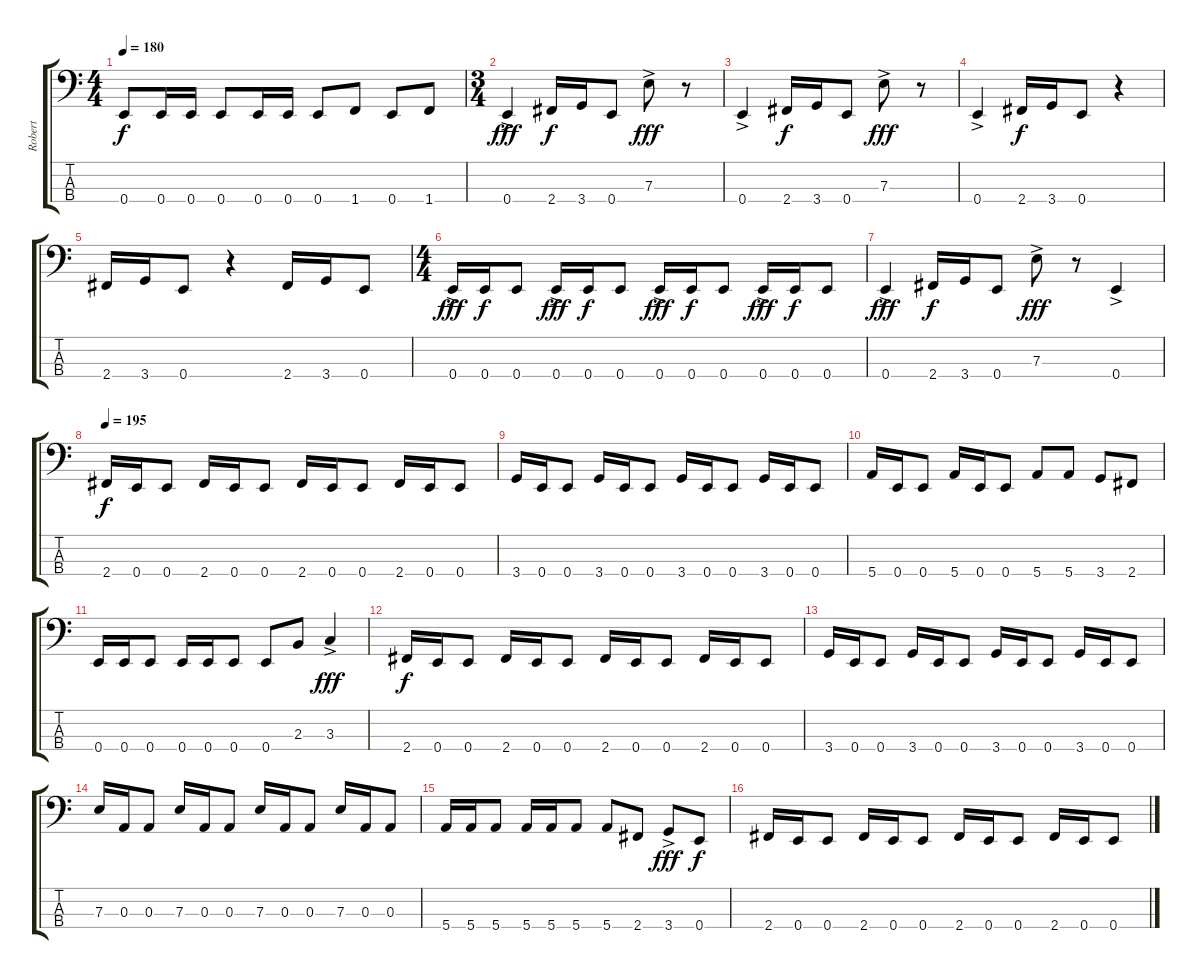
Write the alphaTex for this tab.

\track ("Robert" "Robert") {instrument electricbasspick}
\staff {score tabs}
\tuning (G2 D2 A1 E1) {hide}
\ts (4 4)
\tempo 180
\clef f4
\ks c
0.4.8{dy f} 0.4.16 0.4.16 0.4.8 0.4.16 0.4.16 0.4.8 1.4.8 0.4.8 1.4.8 |
\ts (3 4)
0.4{ac}.4{dy fff} 2.4.16{dy f} 3.4.16 0.4.8 7.3{ac}.8{dy fff} r.8 |
0.4{ac}.4 2.4.16{dy f} 3.4.16 0.4.8 7.3{ac}.8{dy fff} r.8 |
0.4{ac}.4 2.4.16{dy f} 3.4.16 0.4.8 r.4 |
2.4.16 3.4.16 0.4.8 r.4 2.4.16 3.4.16 0.4.8 |
\ts (4 4)
0.4{ac}.16{dy fff} 0.4.16{dy f} 0.4.8 0.4{ac}.16{dy fff} 0.4.16{dy f} 0.4.8 0.4{ac}.16{dy fff} 0.4.16{dy f} 0.4.8 0.4{ac}.16{dy fff} 0.4.16{dy f} 0.4.8 |
0.4{ac}.4{dy fff} 2.4.16{dy f} 3.4.16 0.4.8 7.3{ac}.8{dy fff} r.8 0.4{ac}.4 |
\tempo 195
2.4.16{dy f} 0.4.16 0.4.8 2.4.16 0.4.16 0.4.8 2.4.16 0.4.16 0.4.8 2.4.16 0.4.16 0.4.8 |
3.4.16 0.4.16 0.4.8 3.4.16 0.4.16 0.4.8 3.4.16 0.4.16 0.4.8 3.4.16 0.4.16 0.4.8 |
5.4.16 0.4.16 0.4.8 5.4.16 0.4.16 0.4.8 5.4.8 5.4.8 3.4.8 2.4.8 |
0.4.16 0.4.16 0.4.8 0.4.16 0.4.16 0.4.8 0.4.8 2.3.8 3.3{ac}.4{dy fff} |
2.4.16{dy f} 0.4.16 0.4.8 2.4.16 0.4.16 0.4.8 2.4.16 0.4.16 0.4.8 2.4.16 0.4.16 0.4.8 |
3.4.16 0.4.16 0.4.8 3.4.16 0.4.16 0.4.8 3.4.16 0.4.16 0.4.8 3.4.16 0.4.16 0.4.8 |
7.3.16 0.3.16 0.3.8 7.3.16 0.3.16 0.3.8 7.3.16 0.3.16 0.3.8 7.3.16 0.3.16 0.3.8 |
5.4.16 5.4.16 5.4.8 5.4.16 5.4.16 5.4.8 5.4.8 2.4.8 3.4{ac}.8{dy fff} 0.4.8{dy f} |
2.4.16 0.4.16 0.4.8 2.4.16 0.4.16 0.4.8 2.4.16 0.4.16 0.4.8 2.4.16 0.4.16 0.4.8
